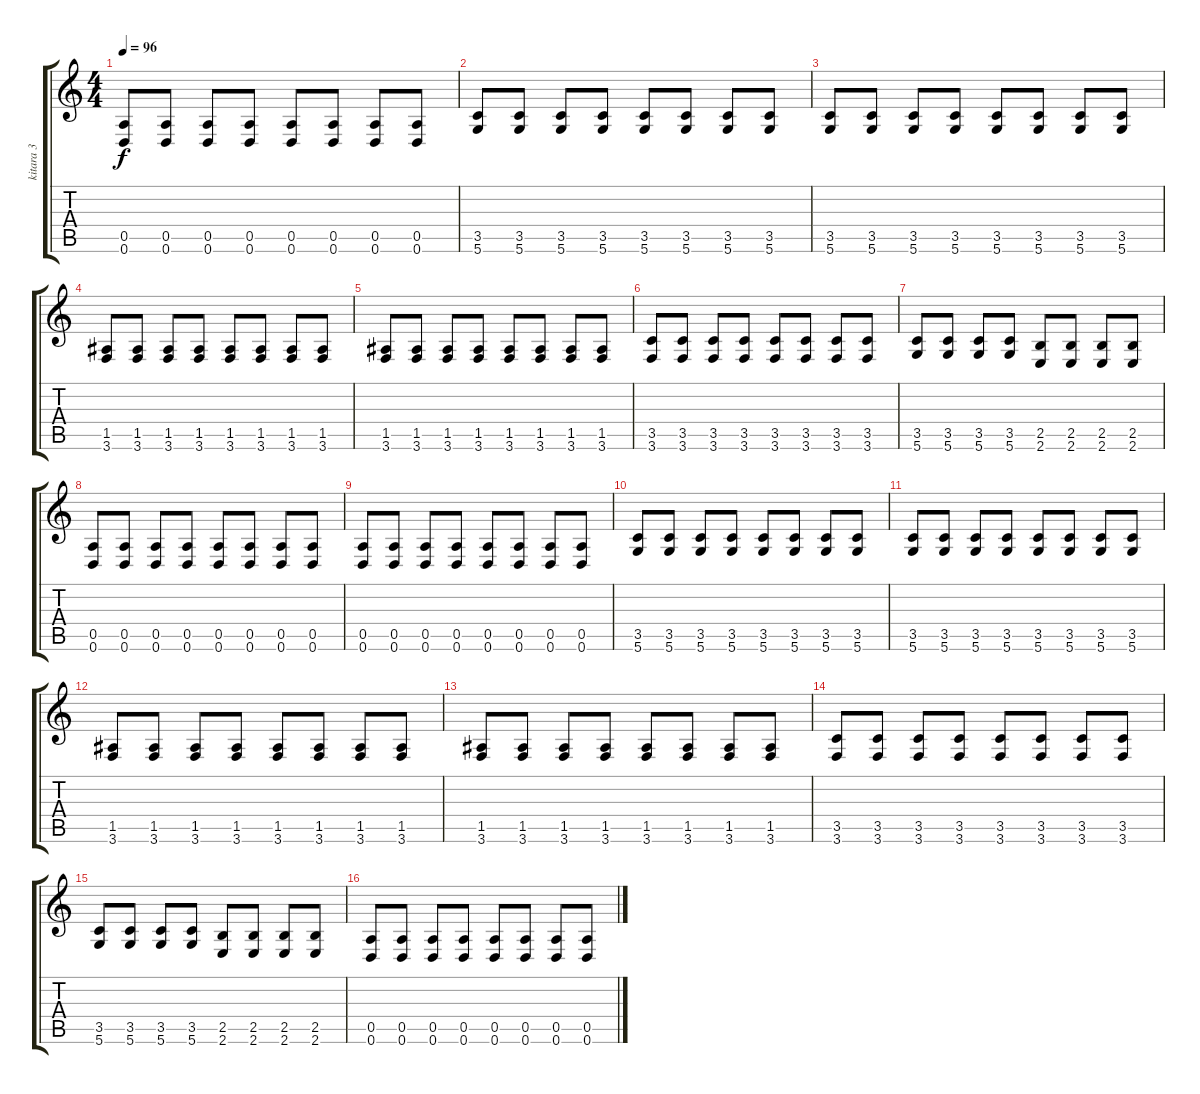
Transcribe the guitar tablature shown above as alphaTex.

\track ("kitara 3" "kitara 3") {instrument acousticguitarsteel}
\staff {score tabs}
\tuning (E4 B3 G3 D3 A2 D2) {hide}
\ts (4 4)
\tempo 96
\clef g2
\ks c
(0.5 0.6).8{dy f} (0.5 0.6).8 (0.5 0.6).8 (0.5 0.6).8 (0.5 0.6).8 (0.5 0.6).8 (0.5 0.6).8 (0.5 0.6).8 |
(3.5 5.6).8 (3.5 5.6).8 (3.5 5.6).8 (3.5 5.6).8 (3.5 5.6).8 (3.5 5.6).8 (3.5 5.6).8 (3.5 5.6).8 |
(3.5 5.6).8 (3.5 5.6).8 (3.5 5.6).8 (3.5 5.6).8 (3.5 5.6).8 (3.5 5.6).8 (3.5 5.6).8 (3.5 5.6).8 |
(1.5 3.6).8 (1.5 3.6).8 (1.5 3.6).8 (1.5 3.6).8 (1.5 3.6).8 (1.5 3.6).8 (1.5 3.6).8 (1.5 3.6).8 |
(1.5 3.6).8 (1.5 3.6).8 (1.5 3.6).8 (1.5 3.6).8 (1.5 3.6).8 (1.5 3.6).8 (1.5 3.6).8 (1.5 3.6).8 |
(3.5 3.6).8 (3.5 3.6).8 (3.5 3.6).8 (3.5 3.6).8 (3.5 3.6).8 (3.5 3.6).8 (3.5 3.6).8 (3.5 3.6).8 |
(3.5 5.6).8 (3.5 5.6).8 (3.5 5.6).8 (3.5 5.6).8 (2.5 2.6).8 (2.5 2.6).8 (2.5 2.6).8 (2.5 2.6).8 |
(0.5 0.6).8{balance 0 instrument distortionguitar} (0.5 0.6).8 (0.5 0.6).8 (0.5 0.6).8 (0.5 0.6).8 (0.5 0.6).8 (0.5 0.6).8 (0.5 0.6).8 |
(0.5 0.6).8 (0.5 0.6).8 (0.5 0.6).8 (0.5 0.6).8 (0.5 0.6).8 (0.5 0.6).8 (0.5 0.6).8 (0.5 0.6).8 |
(3.5 5.6).8 (3.5 5.6).8 (3.5 5.6).8 (3.5 5.6).8 (3.5 5.6).8 (3.5 5.6).8 (3.5 5.6).8 (3.5 5.6).8 |
(3.5 5.6).8 (3.5 5.6).8 (3.5 5.6).8 (3.5 5.6).8 (3.5 5.6).8 (3.5 5.6).8 (3.5 5.6).8 (3.5 5.6).8 |
(1.5 3.6).8 (1.5 3.6).8 (1.5 3.6).8 (1.5 3.6).8 (1.5 3.6).8 (1.5 3.6).8 (1.5 3.6).8 (1.5 3.6).8 |
(1.5 3.6).8 (1.5 3.6).8 (1.5 3.6).8 (1.5 3.6).8 (1.5 3.6).8 (1.5 3.6).8 (1.5 3.6).8 (1.5 3.6).8 |
(3.5 3.6).8 (3.5 3.6).8 (3.5 3.6).8 (3.5 3.6).8 (3.5 3.6).8 (3.5 3.6).8 (3.5 3.6).8 (3.5 3.6).8 |
(3.5 5.6).8 (3.5 5.6).8 (3.5 5.6).8 (3.5 5.6).8 (2.5 2.6).8 (2.5 2.6).8 (2.5 2.6).8 (2.5 2.6).8 |
(0.5 0.6).8{volume 16 balance 8 instrument distortionguitar} (0.5 0.6).8 (0.5 0.6).8 (0.5 0.6).8 (0.5 0.6).8 (0.5 0.6).8 (0.5 0.6).8 (0.5 0.6).8
